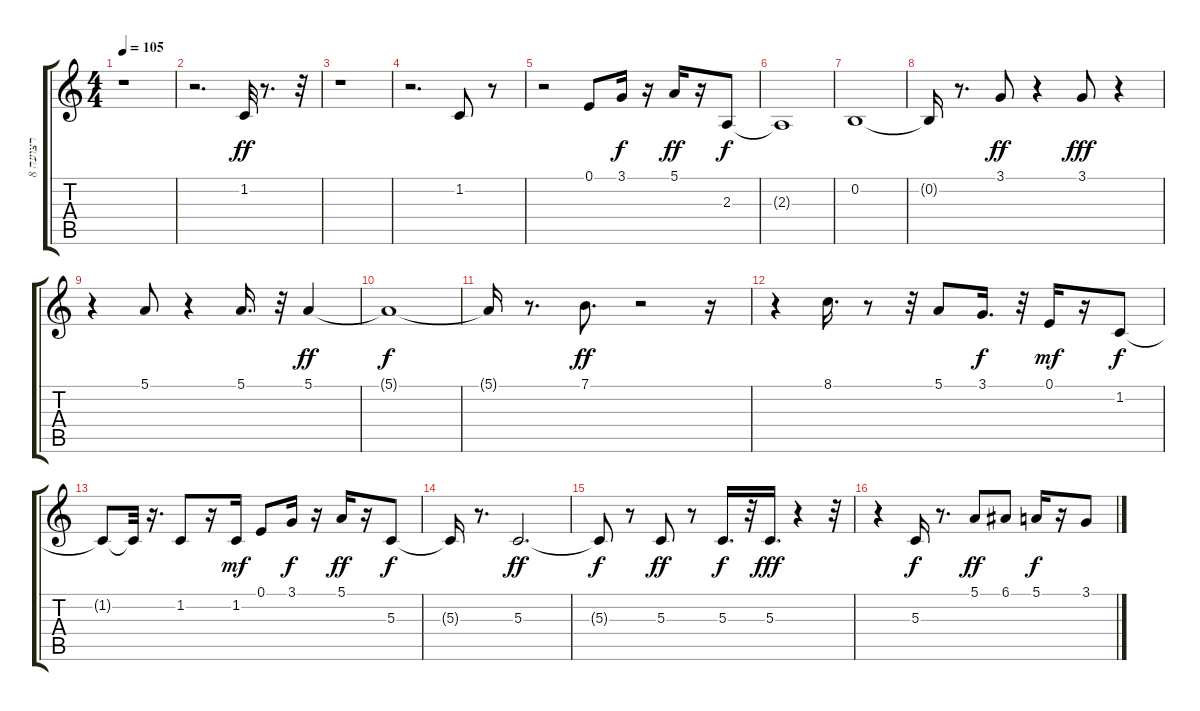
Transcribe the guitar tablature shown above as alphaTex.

\track ("רצועה 8" "רצועה 8") {instrument brasssection}
\staff {score tabs}
\tuning (E4 B3 G3 D3 A2 E2) {hide}
\ts (4 4)
\tempo 105
\clef g2
\ks c
r.1{dy f} |
r.2{d} 1.2.32{dy ff} r.8{d} r.32 |
r.1 |
r.2{d} 1.2.8 r.8 |
r.2 0.1.8 3.1.16{dy f} r.16 5.1.16{dy ff} r.16 2.3.8{dy f} |
2.3{t}.1 |
0.2.1 |
0.2{t}.16 r.8{d} 3.1.8{dy ff} r.4 3.1.8{dy fff} r.4 |
r.4 5.1.8 r.4 5.1.16{d} r.32 5.1.4{dy ff} |
5.1{t}.1{dy f} |
5.1{t}.16 r.8{d} 7.1.8{d dy ff} r.2 r.16 |
r.4 8.1.16{d} r.8 r.32 5.1.8 3.1.16{d dy f} r.32 0.1.16{dy mf} r.16 1.2.8{dy f} |
1.2{t}.8 1.2{t}.32 r.16{d} 1.2.8 r.16 1.2.16{dy mf} 0.1.8 3.1.16{dy f} r.16 5.1.16{dy ff} r.16 5.3.8{dy f} |
5.3{t}.16 r.8{d} 5.3.2{d dy ff} |
5.3{t}.8{dy f} r.8 5.3.8{dy ff} r.8 5.3.16{d dy f} r.32 5.3.16{d dy fff} r.4 r.32 |
r.4 5.3.16{dy f} r.8{d} 5.1.8{dy ff} 6.1.8 5.1.16{dy f} r.16 3.1.8
